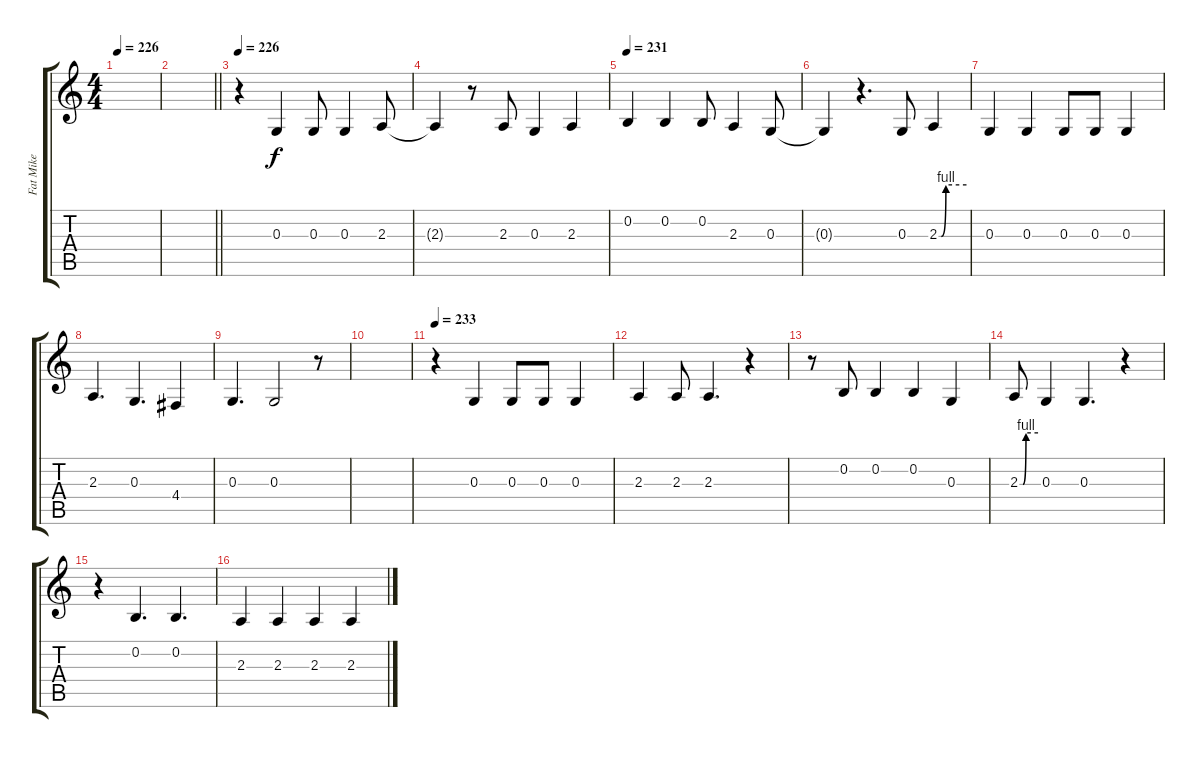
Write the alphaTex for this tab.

\track ("Fat Mike" "Fat Mike") {instrument bassoon}
\staff {score tabs}
\tuning (E4 B3 G3 D3 A2 E2) {hide}
\ts (4 4)
\tempo 226
\clef g2
\ks c
|
\barLineRight lightlight
|
\section ("" "")
\tempo 226
r.4 0.3.4 0.3.8 0.3.4 2.3.8 |
2.3{t}.4 r.8 2.3.8 0.3.4 2.3.4 |
\tempo 231
0.2.4 0.2.4 0.2.8 2.3.4 0.3.8 |
0.3{t}.4 r.4{d} 0.3.8 2.3{be (custom 0 0 5 0 15 4 60 4)}.4 |
0.3.4 0.3.4 0.3.8 0.3.8 0.3.4 |
2.3.4{d} 0.3.4{d} 4.4.4 |
0.3.4{d} 0.3.2 r.8 |
|
\tempo 233
r.4 0.3.4 0.3.8 0.3.8 0.3.4 |
2.3.4 2.3.8 2.3.4{d} r.4 |
r.8 0.2.8 0.2.4 0.2.4 0.3.4 |
2.3{be (custom 0 0 10 0 20 4 60 4)}.8 0.3.4 0.3.4{d} r.4 |
r.4 0.2.4{d} 0.2.4{d} |
2.3.4 2.3.4 2.3.4 2.3.4
